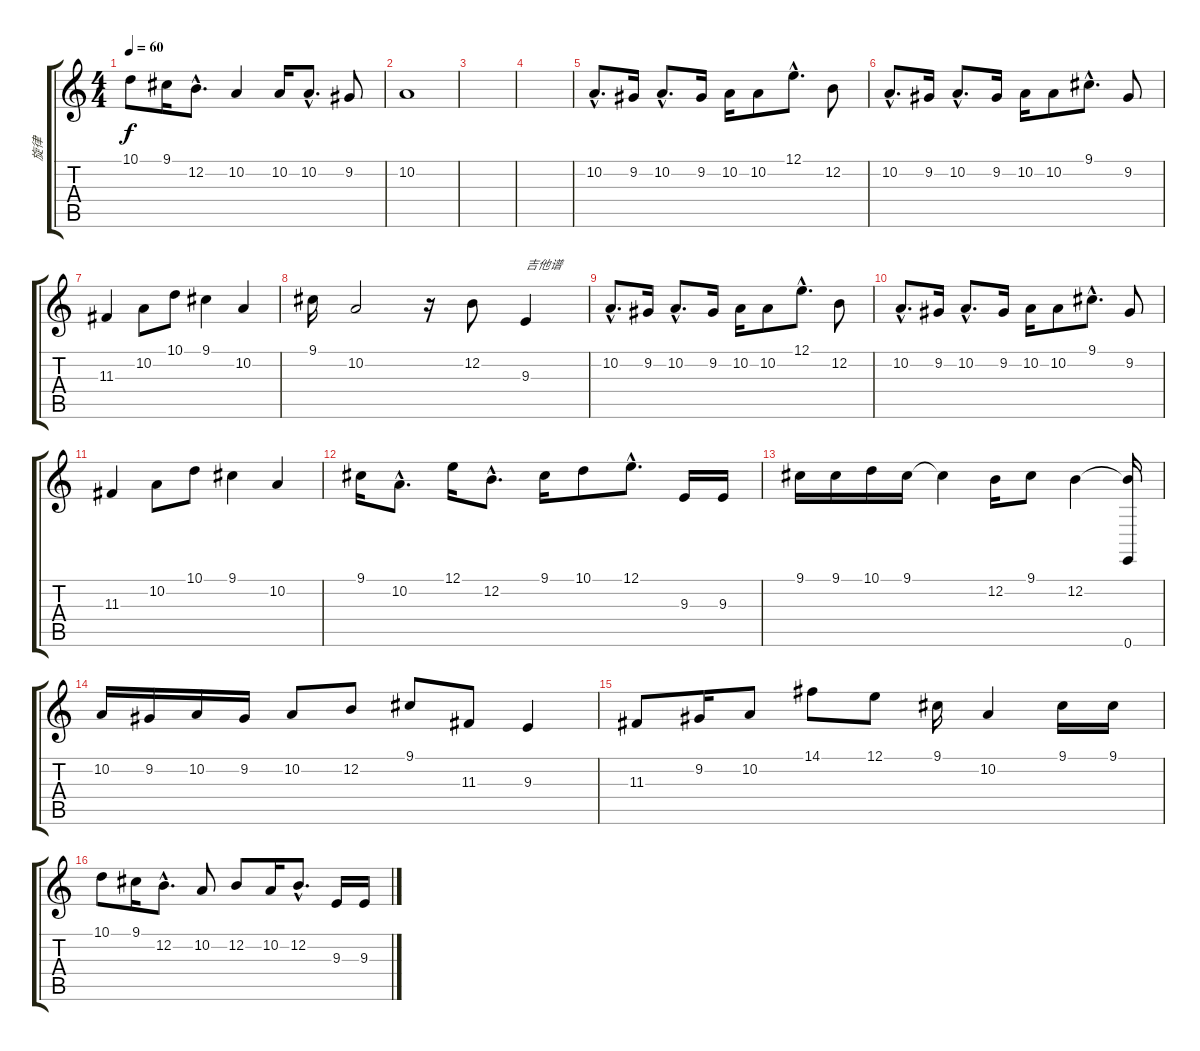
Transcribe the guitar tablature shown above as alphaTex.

\track ("旋律" "旋律") {instrument sopranosax}
\staff {score tabs}
\tuning (E4 B3 G3 D3 A2 E2) {hide}
\ts (4 4)
\tempo 60
\clef g2
\ks c
10.1.8{dy f} 9.1.16 12.2{hac}.8{d} 10.2.4 10.2.16 10.2{hac}.8{d} 9.2.8 |
10.2.1 |
|
|
10.2{hac}.8{d} 9.2.16 10.2{hac}.8{d} 9.2.16 10.2.16 10.2.8 12.1{hac}.8{d} 12.2.8 |
10.2{hac}.8{d} 9.2.16 10.2{hac}.8{d} 9.2.16 10.2.16 10.2.8 9.1{hac}.8{d} 9.2.8 |
11.3.4 10.2.8 10.1.8 9.1.4 10.2.4 |
9.1.16 10.2.2 r.16 12.2.8 9.3.4{txt "吉他谱"} |
10.2{hac}.8{d} 9.2.16 10.2{hac}.8{d} 9.2.16 10.2.16 10.2.8 12.1{hac}.8{d} 12.2.8 |
10.2{hac}.8{d} 9.2.16 10.2{hac}.8{d} 9.2.16 10.2.16 10.2.8 9.1{hac}.8{d} 9.2.8 |
11.3.4 10.2.8 10.1.8 9.1.4 10.2.4 |
9.1.16 10.2{hac}.8{d} 12.1.16 12.2{hac}.8{d} 9.1.16 10.1.8 12.1{hac}.8{d} 9.3.16 9.3.16 |
9.1.16 9.1.16 10.1.16 9.1.16 9.1{t}.4 12.2.16 9.1.8 12.2.4 (12.2{t} 0.6).16 |
10.2.16 9.2.16 10.2.16 9.2.16 10.2.8 12.2.8 9.1.8 11.3.8 9.3.4 |
11.3.8 9.2.16 10.2.8 14.1.8 12.1.8 9.1.16 10.2.4 9.1.16 9.1.16 |
10.1.8 9.1.16 12.2{hac}.8{d} 10.2.8 12.2.8 10.2.16 12.2{hac}.8{d} 9.3.16 9.3.16
